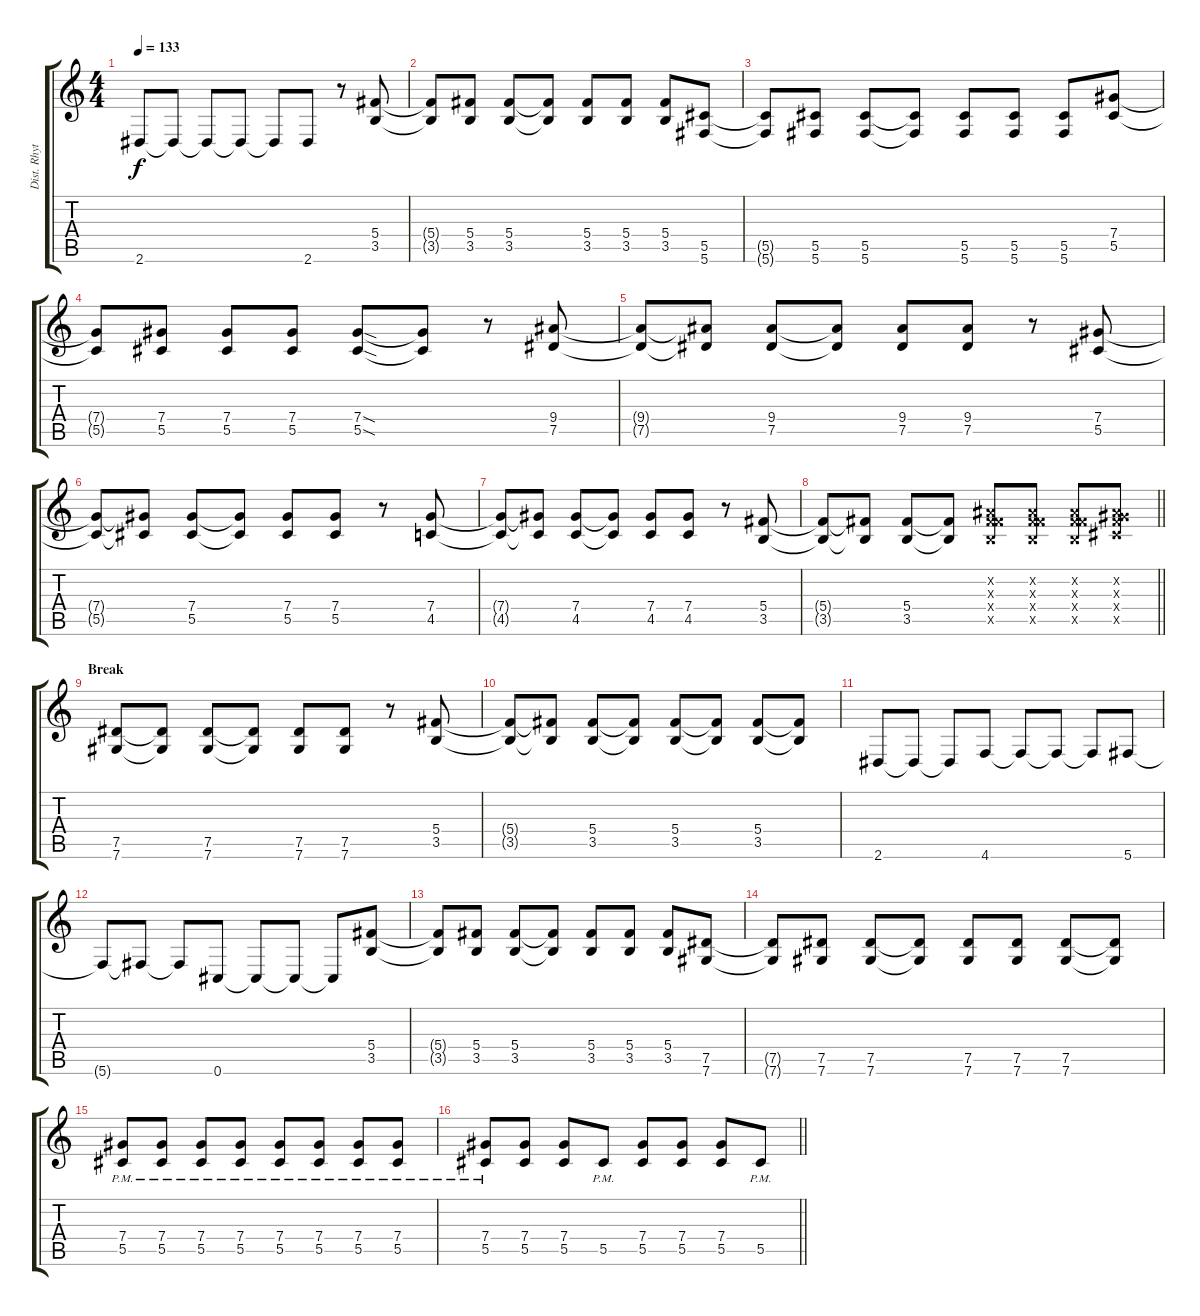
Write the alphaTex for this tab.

\track ("Dist. Rhytm Guitar [R]" "Dist. Rhyt") {instrument distortionguitar}
\staff {score tabs}
\tuning (Eb4 Bb3 Gb3 Db3 Ab2 Db2) {hide}
\ts (4 4)
\tempo 133
\clef g2
\ks c
2.6{t}.8{dy f} 2.6{t}.8 2.6{t}.8 2.6{t}.8 2.6{t}.8 2.6.8 r.8 (5.4 3.5).8 |
(5.4{t} 3.5{t}).8 (5.4 3.5).8 (5.4 3.5).8 (5.4{t} 3.5{t}).8 (5.4 3.5).8 (5.4 3.5).8 (5.4 3.5).8 (5.5 5.6).8 |
(5.5{t} 5.6{t}).8 (5.5 5.6).8 (5.5 5.6).8 (5.5{t} 5.6{t}).8 (5.5 5.6).8 (5.5 5.6).8 (5.5 5.6).8 (7.4 5.5).8 |
(7.4{t} 5.5{t}).8 (7.4 5.5).8 (7.4 5.5).8 (7.4 5.5).8 (7.4{sod} 5.5{sod}).8 (7.4{t} 5.5{t}).8 r.8 (9.4 7.5).8 |
(9.4{t} 7.5{t}).8 (9.4{t} 7.5{t}).8 (9.4 7.5).8 (9.4{t} 7.5{t}).8 (9.4 7.5).8 (9.4 7.5).8 r.8 (7.4 5.5).8 |
(7.4{t} 5.5{t}).8 (7.4{t} 5.5{t}).8 (7.4 5.5).8 (7.4{t} 5.5{t}).8 (7.4 5.5).8 (7.4 5.5).8 r.8 (7.4 4.5).8 |
(7.4{t} 4.5{t}).8 (7.4{t} 4.5{t}).8 (7.4 4.5).8 (7.4{t} 4.5{t}).8 (7.4 4.5).8 (7.4 4.5).8 r.8 (5.4 3.5).8 |
\barLineRight lightlight
(5.4{t} 3.5{t}).8 (5.4{t} 3.5{t}).8 (5.4 3.5).8 (5.4{t} 3.5{t}).8 (0.2{x} 0.3{x} 5.4{x} 3.5{x}).8 (0.2{x} 0.3{x} 5.4{x} 3.5{x}).8 (0.2{x} 0.3{x} 5.4{x} 3.5{x}).8 (0.2{x} 0.3{x} 7.4{x} 5.5{x}).8 |
\section ("" "Break")
(7.5 7.6).8 (7.5{t} 7.6{t}).8 (7.5 7.6).8 (7.5{t} 7.6{t}).8 (7.5 7.6).8 (7.5 7.6).8 r.8 (5.4 3.5).8 |
(5.4{t} 3.5{t}).8 (5.4{t} 3.5{t}).8 (5.4 3.5).8 (5.4{t} 3.5{t}).8 (5.4 3.5).8 (5.4{t} 3.5{t}).8 (5.4 3.5).8 (5.4{t} 3.5{t}).8 |
2.6.8 2.6{t}.8 2.6{t}.8 4.6.8 4.6{t}.8 4.6{t}.8 4.6{t}.8 5.6.8 |
5.6{t}.8 5.6{t}.8 5.6{t}.8 0.6.8 0.6{t}.8 0.6{t}.8 0.6{t}.8 (5.4 3.5).8 |
(5.4{t} 3.5{t}).8 (5.4 3.5).8 (5.4 3.5).8 (5.4{t} 3.5{t}).8 (5.4 3.5).8 (5.4 3.5).8 (5.4 3.5).8 (7.5 7.6).8 |
(7.5{t} 7.6{t}).8 (7.5 7.6).8 (7.5 7.6).8 (7.5{t} 7.6{t}).8 (7.5 7.6).8 (7.5 7.6).8 (7.5 7.6).8 (7.5{t} 7.6{t}).8 |
(7.4{pm} 5.5{pm}).8 (7.4{pm} 5.5{pm}).8 (7.4{pm} 5.5{pm}).8 (7.4{pm} 5.5{pm}).8 (7.4{pm} 5.5{pm}).8 (7.4{pm} 5.5{pm}).8 (7.4{pm} 5.5{pm}).8 (7.4{pm} 5.5{pm}).8 |
\barLineRight lightlight
(7.4{pm} 5.5{pm}).8 (7.4 5.5).8 (7.4 5.5).8 5.5{pm}.8 (7.4 5.5).8 (7.4 5.5).8 (7.4 5.5).8 5.5{pm}.8
